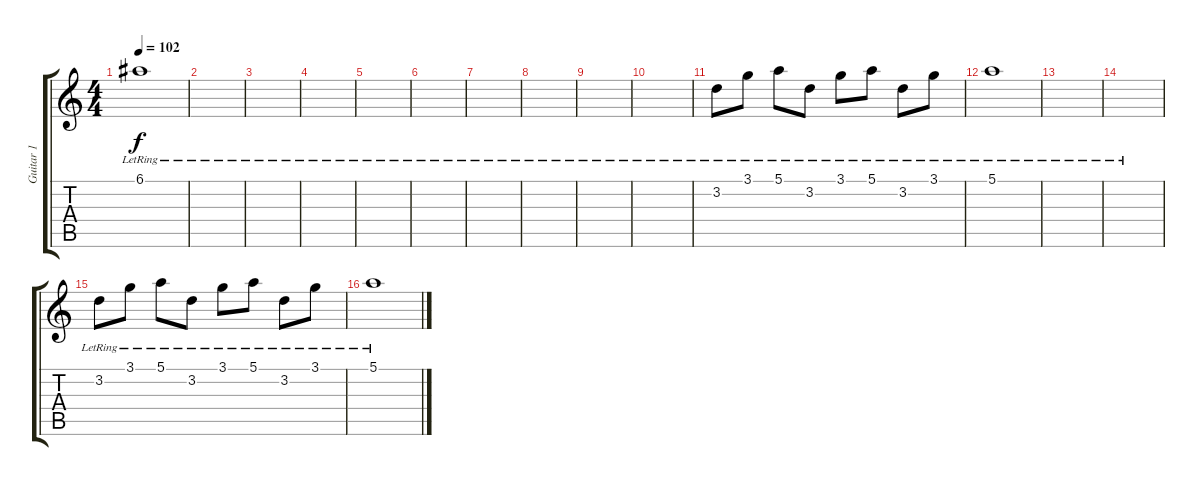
\track ("Guitar 1" "Guitar 1") {instrument overdrivenguitar}
\staff {score tabs}
\tuning (E4 B3 G3 D3 A2 E2) {hide}
\ts (4 4)
\tempo 102
\clef g2
\ks c
6.1{lr}.1{dy f volume 3} |
|
|
|
|
|
|
|
|
|
3.2{lr}.8{volume 11} 3.1{lr}.8 5.1{lr}.8 3.2{lr}.8 3.1{lr}.8 5.1{lr}.8 3.2{lr}.8 3.1{lr}.8 |
5.1{lr}.1{volume 3} |
|
|
3.2{lr}.8{volume 11} 3.1{lr}.8 5.1{lr}.8 3.2{lr}.8 3.1{lr}.8 5.1{lr}.8 3.2{lr}.8 3.1{lr}.8 |
5.1{lr}.1{volume 3}
